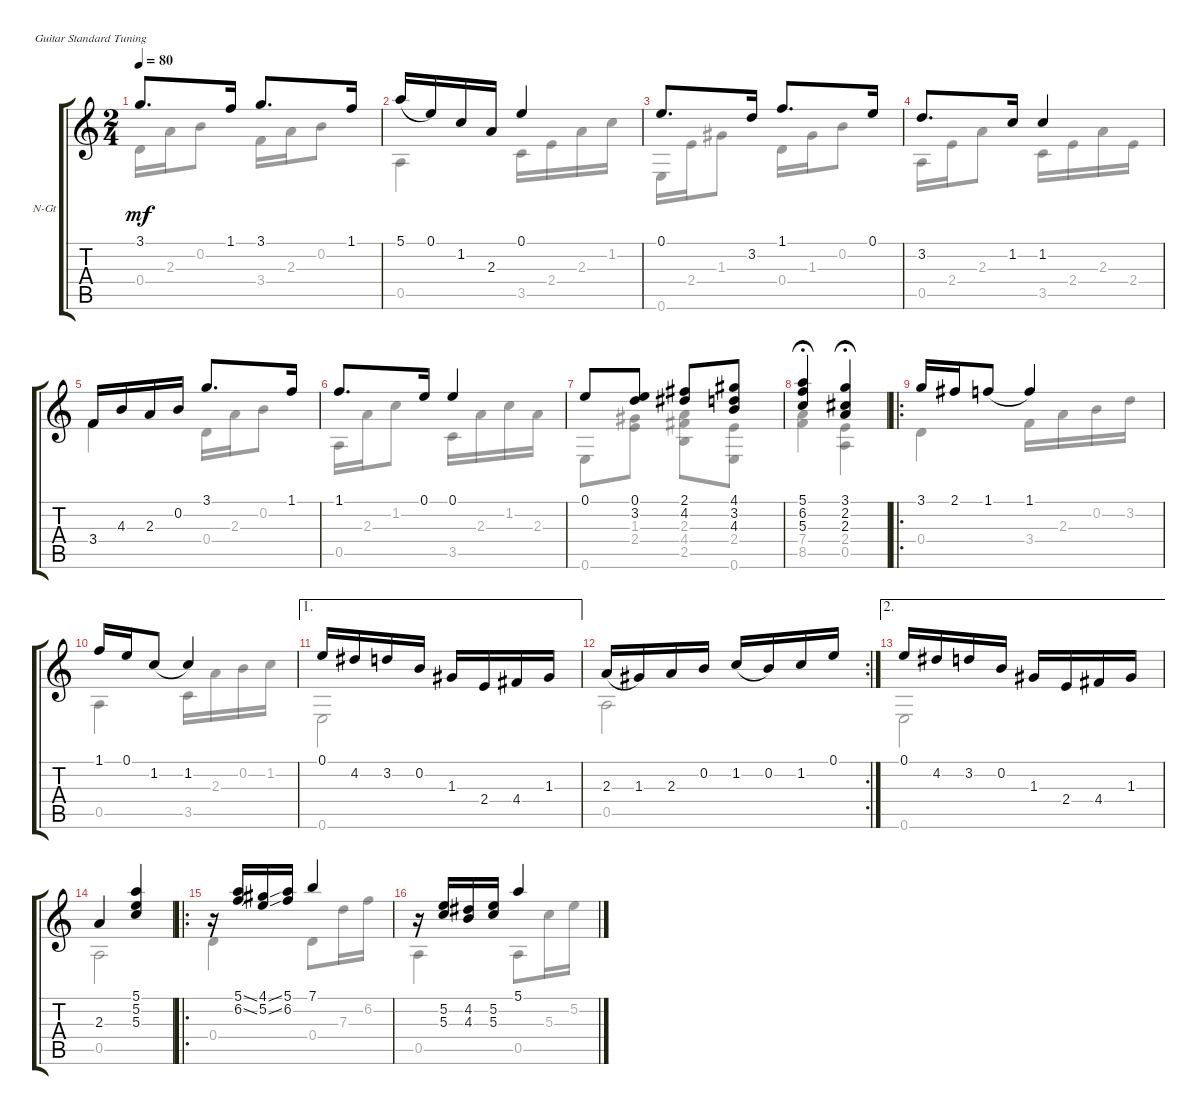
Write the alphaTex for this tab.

\defaultSystemsLayout 4
\bracketExtendMode groupsimilarinstruments
\firstSystemTrackNameOrientation horizontal
\otherSystemsTrackNameOrientation horizontal
\track ("Nylon Guitar" "N-Gt") {instrument acousticguitarnylon}
\staff {score tabs}
\tuning (E4 B3 G3 D3 A2 E2)
\voice
\ts (2 4)
\tempo 80
\clef g2
\ks c
3.1.8{d dy mf instrument acousticguitarnylon} 1.1.16 3.1.8{d} 1.1.16 |
5.1.16{legatoorigin} 0.1.16 1.2.16 2.3.16 0.1.4 |
0.1.8{d} 3.2.16 1.1.8{d} 0.1.16 |
3.2.8{d} 1.2.16 1.2.4 |
3.4.16 4.3.16 2.3.16 0.2.16 3.1.8{d} 1.1.16 |
1.1.8{d} 0.1.16 0.1.4 |
0.1.8 (0.1 3.2).8 (2.1 4.2).8 (4.1 3.2 4.3).8 |
(5.1 6.2 5.3).4{fermata (medium 0.5)} (3.1 2.2 2.3).4{fermata (medium 0.5)} |
\ro
3.1.16 2.1.16 1.1.8{legatoorigin} 1.1.4 |
1.1.16 0.1.16 1.2.8{legatoorigin} 1.2.4 |
\ae 1
0.1.16 4.2.16 3.2.16 0.2.16 1.3.16 2.4.16 4.4.16 1.3.16 |
\rc 2
2.3.16{legatoorigin} 1.3.16 2.3.16 0.2.16 1.2.16{legatoorigin} 0.2.16 1.2.16 0.1.16 |
\ae 2
0.1.16 4.2.16 3.2.16 0.2.16 1.3.16 2.4.16 4.4.16 1.3.16 |
2.3.4 (5.1 5.2 5.3).4 |
\ro
r.16 (5.1{ss} 6.2{ss}).16 (4.1{ss} 5.2{ss}).16 (5.1 6.2).16 7.1.4 |
r.16 (5.2 5.3).16 (4.2 4.3).16 (5.2 5.3).16 5.1.4
\voice
\clef g2
\ottava regular
\simile none
\ks c
0.4.16{dy mf} 2.3.16 0.2.8 3.4.16 2.3.16 0.2.8 |
0.5.4 3.5.16 2.4.16 2.3.16 1.2.16 |
0.6.16 2.4.16 1.3.8 0.4.16 1.3.16 0.2.8 |
0.5.16 2.4.16 2.3.8 3.5.16 2.4.16 2.3.16 2.4.16 |
3.4.4 0.4.16 2.3.16 0.2.8 |
0.5.16 2.3.16 1.2.8 3.5.16 2.3.16 1.2.16 2.3.16 |
0.6.8 (2.4 1.3).8 (2.3 4.4 2.5).8 (0.6 2.4).8 |
(7.4 8.5).4{fermata (medium 0.5)} (2.4 0.5).4{fermata (medium 0.5)} |
0.4.4 3.4.16 2.3.16 0.2.16 3.2.16 |
0.5.4 3.5.16 2.3.16 0.2.16 1.2.16 |
0.6.2 |
0.5.2 |
0.6.2 |
0.5.2 |
0.4.4 0.4.8 7.3.16 6.2.16 |
0.5.4 0.5.8 5.3.16 5.2.16
